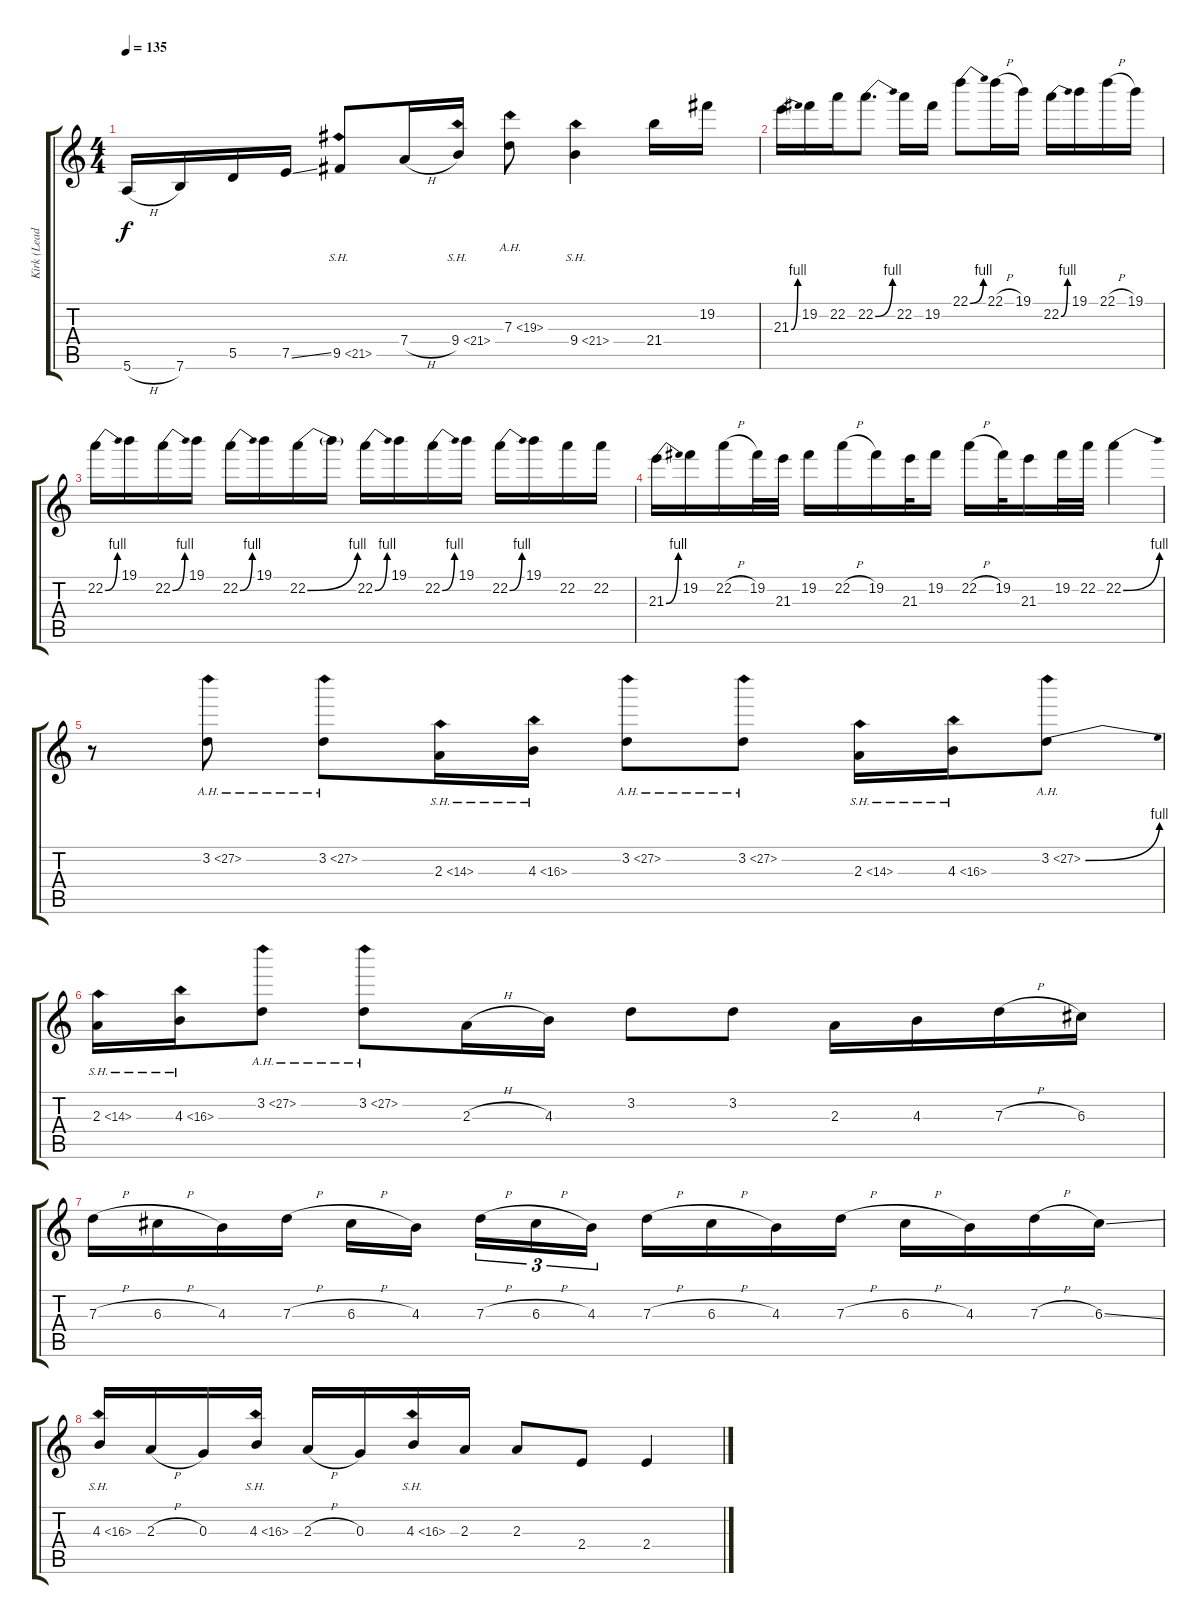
\track ("Kirk (Lead Guitar)" "Kirk (Lead") {instrument distortionguitar}
\staff {score tabs}
\tuning (E4 B3 G3 D3 A2 E2) {hide}
\ts (4 4)
\tempo 135
\clef g2
\ks c
5.6{h}.16{dy f} 7.6.16 5.5.16 7.5{ss}.16 9.5{sh 12}.8 7.4{h}.16 9.4{sh 12}.16 7.3{ah 12}.8 9.4{sh 12}.4 21.4.16 19.2.16 |
21.3{be (bend 0 0 60 4)}.16 19.2.16 22.2.16 22.2{be (bend 0 0 60 4)}.8{d} 22.2.16 19.2.16 22.1{be (bend 0 0 60 4)}.8 22.1{h}.16 19.1.16 22.2{be (bend 0 0 60 4)}.16 19.1.16 22.1{h}.16 19.1.16 |
22.2{be (bend 0 0 60 4)}.16 19.1.16 22.2{be (bend 0 0 60 4)}.16 19.1.16 22.2{be (bend 0 0 60 4)}.16 19.1.16 22.2{be (bend 0 0 60 4)}.16 22.2{t}.16 22.2{be (bend 0 0 60 4)}.16 19.1.16 22.2{be (bend 0 0 60 4)}.16 19.1.16 22.2{be (bend 0 0 60 4)}.16 19.1.16 22.2.16 22.2.16 |
21.3{be (bend 0 0 60 4)}.16 19.2.16 22.2{h}.16 19.2.32 21.3.32 19.2.16 22.2{h}.16 19.2.16 21.3.32 19.2.16 22.2{h}.16 19.2.32 21.3.16 19.2.32 22.2.32 22.2{be (bend 0 0 60 4)}.4 |
r.8 3.2{ah 24}.8 3.2{ah 24}.8 2.3{sh 12}.16 4.3{sh 12}.16 3.2{ah 24}.8 3.2{ah 24}.8 2.3{sh 12}.16 4.3{sh 12}.16 3.2{be (bend 0 0 60 4) ah 24}.8 |
2.3{sh 12}.16 4.3{sh 12}.16 3.2{ah 24}.8 3.2{ah 24}.8 2.3{h}.16 4.3.16 3.2.8 3.2.8 2.3.16 4.3.16 7.3{h}.16 6.3.16 |
7.3{h}.16 6.3{h}.16 4.3.16 7.3{h}.16 6.3{h}.16 4.3.16 7.3{h}.16{tu (3 2)} 6.3{h}.16{tu (3 2)} 4.3.16{tu (3 2)} 7.3{h}.16 6.3{h}.16 4.3.16 7.3{h}.16 6.3{h}.16 4.3.16 7.3{h}.16 6.3{ss}.16 |
4.3{sh 12}.16 2.3{h}.16 0.3.16 4.3{sh 12}.16 2.3{h}.16 0.3.16 4.3{sh 12}.16 2.3.16 2.3.8 2.4.8 2.4.4
